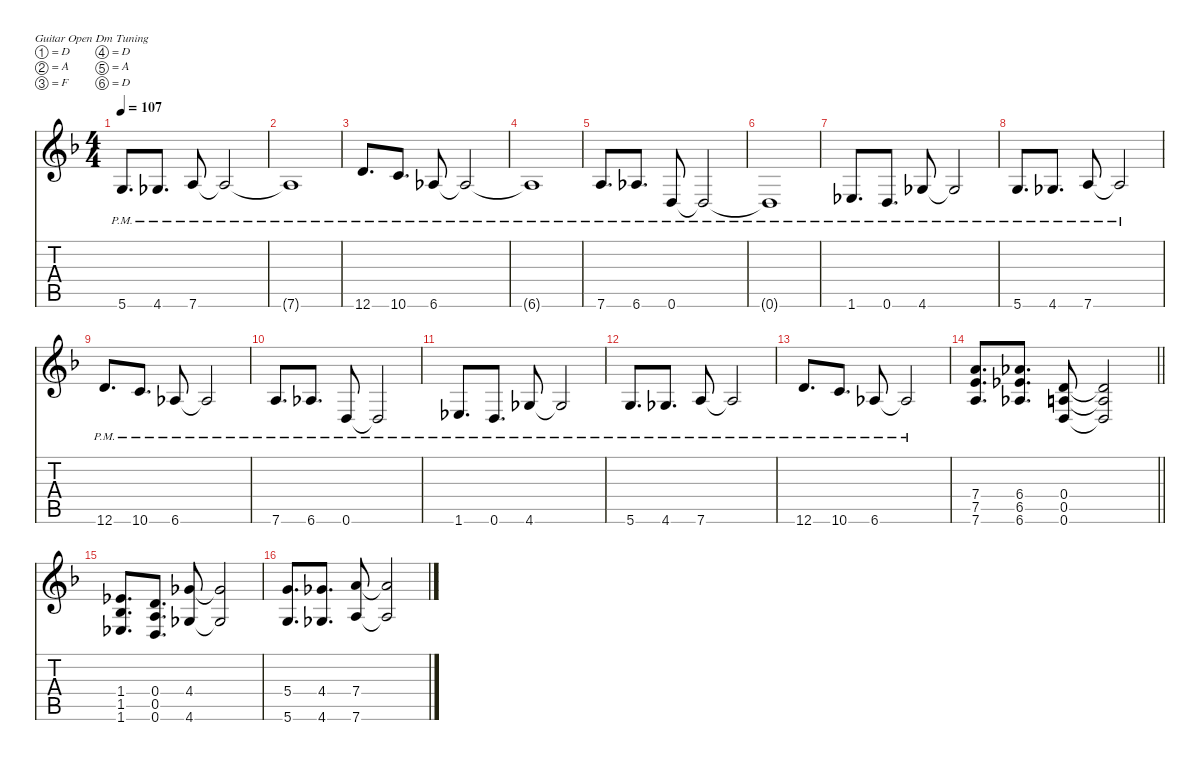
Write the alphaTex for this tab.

\hideDynamics
\bracketExtendMode nobrackets
\singleTrackTrackNamePolicy hidden
\multiTrackTrackNamePolicy hidden
\firstSystemTrackNameMode fullname
\firstSystemTrackNameOrientation horizontal
\otherSystemsTrackNameOrientation horizontal
\track ("Guitar 1" "E-Gt") {defaultSystemsLayout 8 instrument distortionguitar}
\staff {score tabs}
\tuning (D4 A3 F3 D3 A2 D2)
\ts (4 4)
\tempo 107
\clef g2
\ks dminor
5.6{pm acc forcenatural}.8{d dy f beam Up} 4.6{pm acc b}.8{d beam Up} 7.6{pm acc forcenatural}.8{beam Up} 7.6{pm t acc forcenatural}.2{beam Up} |
7.6{pm t acc forcenatural}.1{beam Up} |
12.6{pm acc forcenatural}.8{d beam Up} 10.6{pm acc forcenatural}.8{d beam Up} 6.6{pm acc b}.8{beam Up} 6.6{pm t acc b}.2{beam Up} |
6.6{pm t acc b}.1{beam Up} |
7.6{pm acc forcenatural}.8{d beam Up} 6.6{pm acc b}.8{d beam Up} 0.6{pm acc forcenatural}.8{beam Up} 0.6{pm t acc forcenatural}.2{beam Up} |
0.6{pm t acc forcenatural}.1{beam Up} |
1.6{pm acc b}.8{d beam Up} 0.6{pm acc forcenatural}.8{d beam Up} 4.6{pm acc b}.8{beam Up} 4.6{pm t acc b}.2{beam Up} |
5.6{pm acc forcenatural}.8{d beam Up} 4.6{pm acc b}.8{d beam Up} 7.6{pm acc forcenatural}.8{beam Up} 7.6{pm t acc forcenatural}.2{beam Up} |
12.6{pm acc forcenatural}.8{d beam Up} 10.6{pm acc forcenatural}.8{d beam Up} 6.6{pm acc b}.8{beam Up} 6.6{pm t acc b}.2{beam Up} |
7.6{pm acc forcenatural}.8{d beam Up} 6.6{pm acc b}.8{d beam Up} 0.6{pm acc forcenatural}.8{beam Up} 0.6{pm t acc forcenatural}.2{beam Up} |
1.6{pm acc b}.8{d beam Up} 0.6{pm acc forcenatural}.8{d beam Up} 4.6{pm acc b}.8{beam Up} 4.6{pm t acc b}.2{beam Up} |
5.6{pm acc forcenatural}.8{d beam Up} 4.6{pm acc b}.8{d beam Up} 7.6{pm acc forcenatural}.8{beam Up} 7.6{pm t acc forcenatural}.2{beam Up} |
12.6{pm acc forcenatural}.8{d beam Up} 10.6{pm acc forcenatural}.8{d beam Up} 6.6{pm acc b}.8{beam Up} 6.6{pm t acc b}.2{beam Up} |
\barLineRight lightlight
(7.4{acc forcenatural} 7.5{acc forcenatural} 7.6{acc forcenatural}).8{d beam Up} (6.4{acc b} 6.5{acc b} 6.6{acc b}).8{d beam Up} (0.4{acc forcenatural} 0.5{acc forcenatural} 0.6{acc forcenatural}).8{beam Up} (0.4{t acc forcenatural} 0.5{t acc forcenatural} 0.6{t acc forcenatural}).2{beam Up} |
(1.4{acc b} 1.5{acc b} 1.6{acc b}).8{d beam Up} (0.4{acc forcenatural} 0.5{acc forcenatural} 0.6{acc forcenatural}).8{d beam Up} (4.4{acc b} 4.6{acc b}).8{beam Up} (4.4{t acc b} 4.6{t acc b}).2{beam Up} |
(5.4{acc forcenatural} 5.6{acc forcenatural}).8{d beam Up} (4.4{acc b} 4.6{acc b}).8{d beam Up} (7.4{acc forcenatural} 7.6{acc forcenatural}).8{beam Up} (7.4{t acc forcenatural} 7.6{t acc forcenatural}).2{beam Up}
